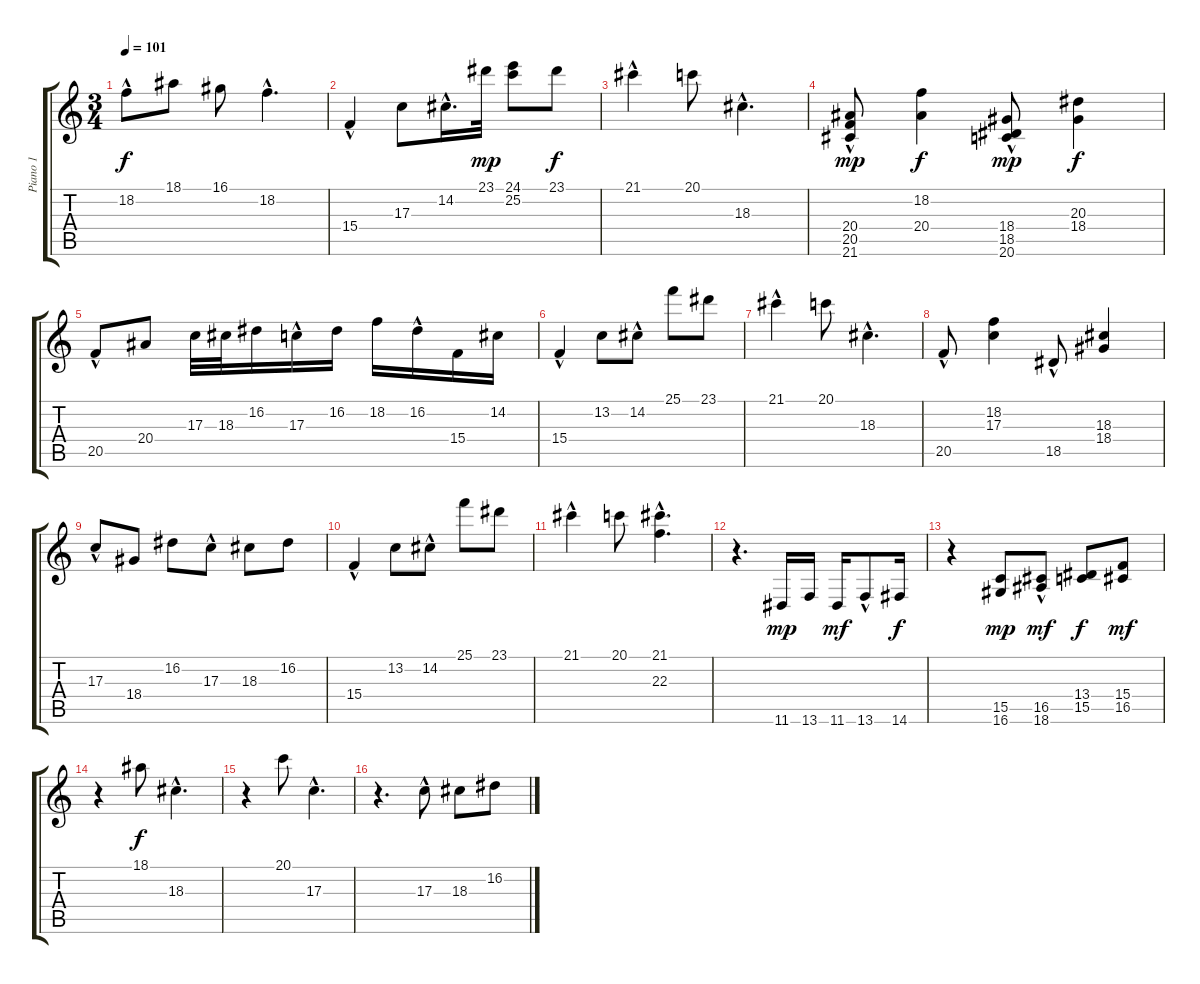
\track ("Piano 1" "Piano 1") {instrument acousticgrandpiano}
\staff {score tabs}
\tuning (E4 B3 G3 D3 A2 E2) {hide}
\ts (3 4)
\tempo 101
\clef g2
\ks c
18.2{hac}.8{dy f} 18.1.8 16.1.8 18.2{hac}.4{d} |
15.4{hac}.4 17.3.8 14.2{hac}.16{d} 23.1.32{dy mp} (24.1 25.2).8 23.1.8{dy f} |
21.1{hac}.4 20.1.8 18.3{hac}.4{d} |
(20.4 20.5{hac} 21.6{hac}).8{dy mp} (18.2 20.4).4{dy f} (18.4 18.5{hac} 20.6{hac}).8{dy mp} (20.3 18.4).4{dy f} |
20.5{hac}.8 20.4.8 17.3.32 18.3.32 16.2.16 17.3{hac}.16 16.2.16 18.2.16 16.2{hac}.16 15.4.16 14.2.16 |
15.4{hac}.4 13.2.8 14.2{hac}.8 25.1.8 23.1.8 |
21.1{hac}.4 20.1.8 18.3{hac}.4{d} |
20.5{hac}.8 (18.2 17.3).4 18.5{hac}.8 (18.3 18.4).4 |
17.3{hac}.8 18.4.8 16.2.8 17.3{hac}.8 18.3.8 16.2.8 |
15.4{hac}.4 13.2.8 14.2{hac}.8 25.1.8 23.1.8 |
21.1{hac}.4 20.1.8 (21.1{hac} 22.3{hac}).4{d} |
r.4{d} 11.6.16{dy mp} 13.6.16 11.6.16{dy mf} 13.6{hac}.8 14.6.16{dy f} |
r.4 (15.5 16.6).8{dy mp} (16.5 18.6{hac}).8{dy mf} (13.4 15.5).8{dy f} (15.4 16.5).8{dy mf} |
r.4 18.1.8{dy f} 18.3{hac}.4{d} |
r.4 20.1.8 17.3{hac}.4{d} |
r.4{d} 17.3{hac}.8 18.3.8 16.2.8
